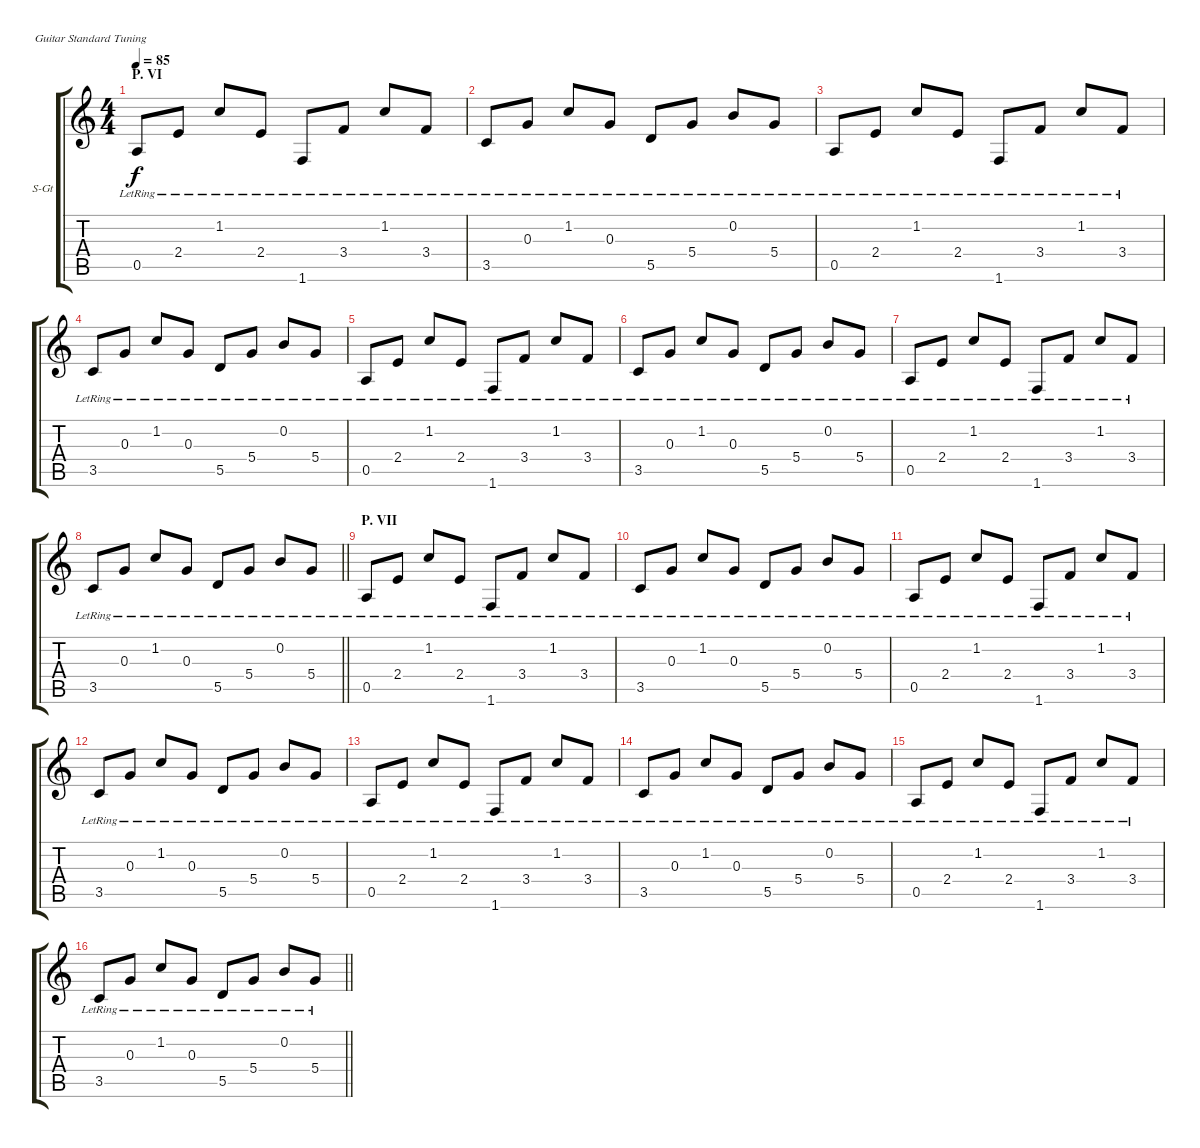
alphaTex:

\bracketExtendMode groupsimilarinstruments
\firstSystemTrackNameOrientation horizontal
\otherSystemsTrackNameOrientation horizontal
\track ("Rhytm Guitar (Left) (Clean)" "S-Gt") {instrument acousticguitarsteel}
\staff {score tabs}
\tuning (E4 B3 G3 D3 A2 E2)
\ts (4 4)
\section ("" "P. VI")
\tempo 85
\clef g2
\ks c
0.5{lr}.8{dy f} 2.4{lr}.8 1.2{lr}.8 2.4{lr}.8 1.6{lr}.8 3.4{lr}.8 1.2{lr}.8 3.4{lr}.8 |
3.5{lr}.8 0.3{lr}.8 1.2{lr}.8 0.3{lr}.8 5.5{lr}.8 5.4{lr}.8 0.2{lr}.8 5.4{lr}.8 |
0.5{lr}.8 2.4{lr}.8 1.2{lr}.8 2.4{lr}.8 1.6{lr}.8 3.4{lr}.8 1.2{lr}.8 3.4{lr}.8 |
3.5{lr}.8 0.3{lr}.8 1.2{lr}.8 0.3{lr}.8 5.5{lr}.8 5.4{lr}.8 0.2{lr}.8 5.4{lr}.8 |
0.5{lr}.8 2.4{lr}.8 1.2{lr}.8 2.4{lr}.8 1.6{lr}.8 3.4{lr}.8 1.2{lr}.8 3.4{lr}.8 |
3.5{lr}.8 0.3{lr}.8 1.2{lr}.8 0.3{lr}.8 5.5{lr}.8 5.4{lr}.8 0.2{lr}.8 5.4{lr}.8 |
0.5{lr}.8 2.4{lr}.8 1.2{lr}.8 2.4{lr}.8 1.6{lr}.8 3.4{lr}.8 1.2{lr}.8 3.4{lr}.8 |
\barLineRight lightlight
3.5{lr}.8 0.3{lr}.8 1.2{lr}.8 0.3{lr}.8 5.5{lr}.8 5.4{lr}.8 0.2{lr}.8 5.4{lr}.8 |
\section ("" "P. VII")
0.5{lr}.8 2.4{lr}.8 1.2{lr}.8 2.4{lr}.8 1.6{lr}.8 3.4{lr}.8 1.2{lr}.8 3.4{lr}.8 |
3.5{lr}.8 0.3{lr}.8 1.2{lr}.8 0.3{lr}.8 5.5{lr}.8 5.4{lr}.8 0.2{lr}.8 5.4{lr}.8 |
0.5{lr}.8 2.4{lr}.8 1.2{lr}.8 2.4{lr}.8 1.6{lr}.8 3.4{lr}.8 1.2{lr}.8 3.4{lr}.8 |
3.5{lr}.8 0.3{lr}.8 1.2{lr}.8 0.3{lr}.8 5.5{lr}.8 5.4{lr}.8 0.2{lr}.8 5.4{lr}.8 |
0.5{lr}.8 2.4{lr}.8 1.2{lr}.8 2.4{lr}.8 1.6{lr}.8 3.4{lr}.8 1.2{lr}.8 3.4{lr}.8 |
3.5{lr}.8 0.3{lr}.8 1.2{lr}.8 0.3{lr}.8 5.5{lr}.8 5.4{lr}.8 0.2{lr}.8 5.4{lr}.8 |
0.5{lr}.8 2.4{lr}.8 1.2{lr}.8 2.4{lr}.8 1.6{lr}.8 3.4{lr}.8 1.2{lr}.8 3.4{lr}.8 |
\barLineRight lightlight
3.5{lr}.8 0.3{lr}.8 1.2{lr}.8 0.3{lr}.8 5.5{lr}.8 5.4{lr}.8 0.2{lr}.8 5.4{lr}.8
